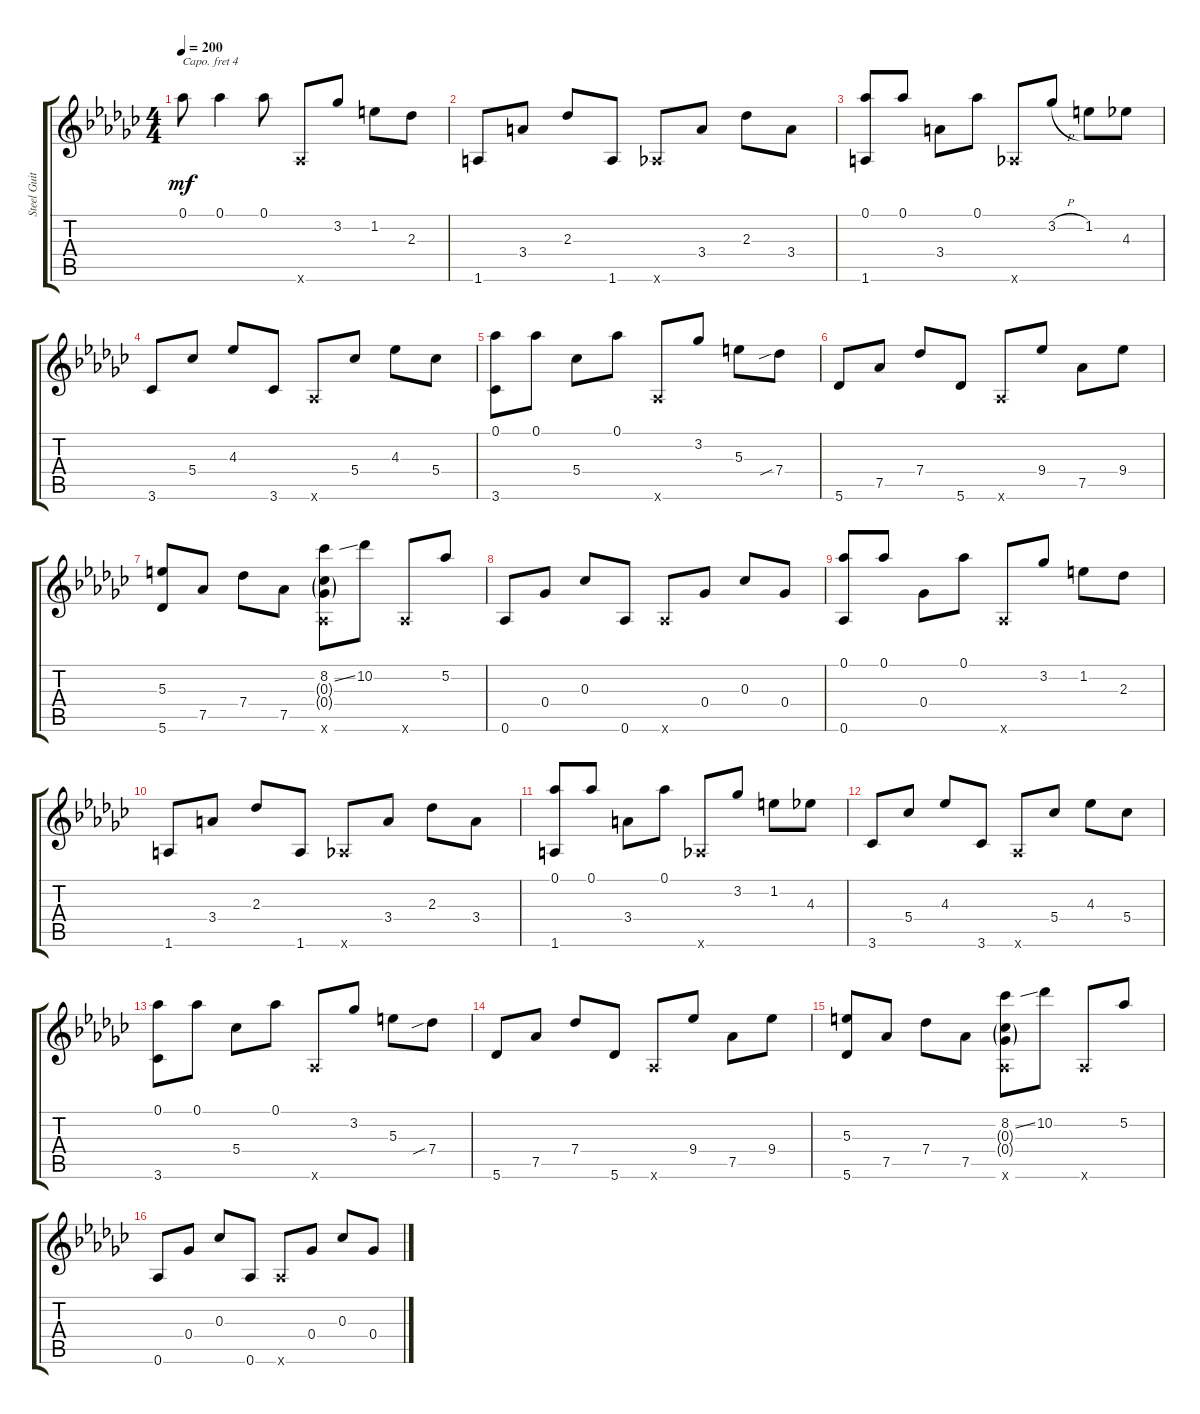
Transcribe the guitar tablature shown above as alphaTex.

\track ("Steel Guitar" "Steel Guit") {instrument acousticguitarsteel}
\staff {score tabs}
\capo 4
\tuning (E4 B3 G3 D3 A2 E2) {hide}
\ts (4 4)
\tempo 200
\clef g2
\ks gb
0.1.8{dy mf} 0.1.4 0.1.8 0.6{x}.8 3.2.8 1.2.8 2.3.8 |
1.6.8 3.4.8 2.3.8 1.6.8 0.6{x}.8 3.4.8 2.3.8 3.4.8 |
(0.1 1.6).8 0.1.8 3.4.8 0.1.8 0.6{x}.8 3.2{h}.8 1.2.8 4.3.8 |
3.6.8 5.4.8 4.3.8 3.6.8 0.6{x}.8 5.4.8 4.3.8 5.4.8 |
(0.1 3.6).8 0.1.8 5.4.8 0.1.8 0.6{x}.8 3.2.8 5.3.8 7.4{sib}.8 |
5.6.8 7.5.8 7.4.8 5.6.8 0.6{x}.8 9.4.8 7.5.8 9.4.8 |
(5.3 5.6).8 7.5.8 7.4.8 7.5.8 (8.2{ss} 0.3{g} 0.4{g} 0.6{x}).8 10.2.8 0.6{x}.8 5.2.8 |
0.6.8 0.4.8 0.3.8 0.6.8 0.6{x}.8 0.4.8 0.3.8 0.4.8 |
(0.1 0.6).8 0.1.8 0.4.8 0.1.8 0.6{x}.8 3.2.8 1.2.8 2.3.8 |
1.6.8 3.4.8 2.3.8 1.6.8 0.6{x}.8 3.4.8 2.3.8 3.4.8 |
(0.1 1.6).8 0.1.8 3.4.8 0.1.8 0.6{x}.8 3.2.8 1.2.8 4.3.8 |
3.6.8 5.4.8 4.3.8 3.6.8 0.6{x}.8 5.4.8 4.3.8 5.4.8 |
(0.1 3.6).8 0.1.8 5.4.8 0.1.8 0.6{x}.8 3.2.8 5.3.8 7.4{sib}.8 |
5.6.8 7.5.8 7.4.8 5.6.8 0.6{x}.8 9.4.8 7.5.8 9.4.8 |
(5.3 5.6).8 7.5.8 7.4.8 7.5.8 (8.2{ss} 0.3{g} 0.4{g} 0.6{x}).8 10.2.8 0.6{x}.8 5.2.8 |
0.6.8 0.4.8 0.3.8 0.6.8 0.6{x}.8 0.4.8 0.3.8 0.4.8
